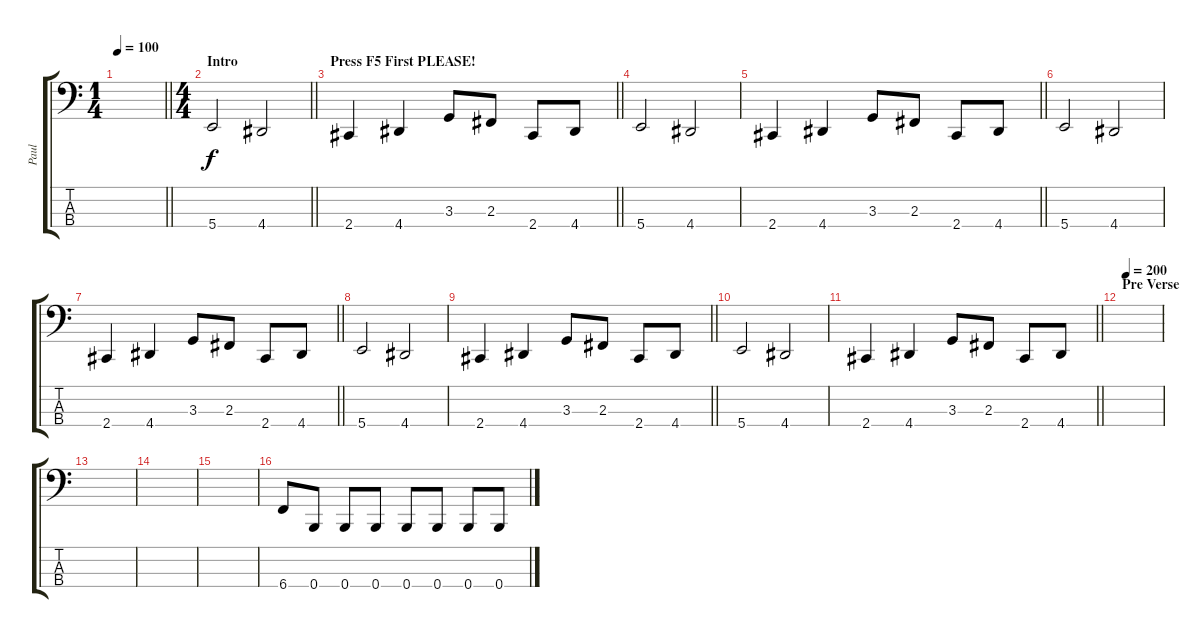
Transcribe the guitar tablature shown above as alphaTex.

\track ("Paul" "Paul") {instrument electricbasspick}
\staff {score tabs}
\tuning (Db1 Ab1 E1 B0) {hide}
\ts (1 4)
\tempo 100
\clef f4
\barLineRight lightlight
\ks c
|
\ts (4 4)
\section ("" "Intro")
\barLineRight lightlight
5.4.2 4.4.2 |
\section ("" "Press F5 First PLEASE!")
\barLineRight lightlight
2.4.4 4.4.4 3.3.8 2.3.8 2.4.8 4.4.8 |
5.4.2 4.4.2 |
\barLineRight lightlight
2.4.4 4.4.4 3.3.8 2.3.8 2.4.8 4.4.8 |
5.4.2 4.4.2 |
\barLineRight lightlight
2.4.4 4.4.4 3.3.8 2.3.8 2.4.8 4.4.8 |
5.4.2 4.4.2 |
\barLineRight lightlight
2.4.4 4.4.4 3.3.8 2.3.8 2.4.8 4.4.8 |
5.4.2 4.4.2 |
\barLineRight lightlight
2.4.4 4.4.4 3.3.8 2.3.8 2.4.8 4.4.8 |
\section ("" "Pre Verse")
\tempo (200 0.125)
|
|
|
|
6.4.8 0.4.8 0.4.8 0.4.8 0.4.8 0.4.8 0.4.8 0.4.8
